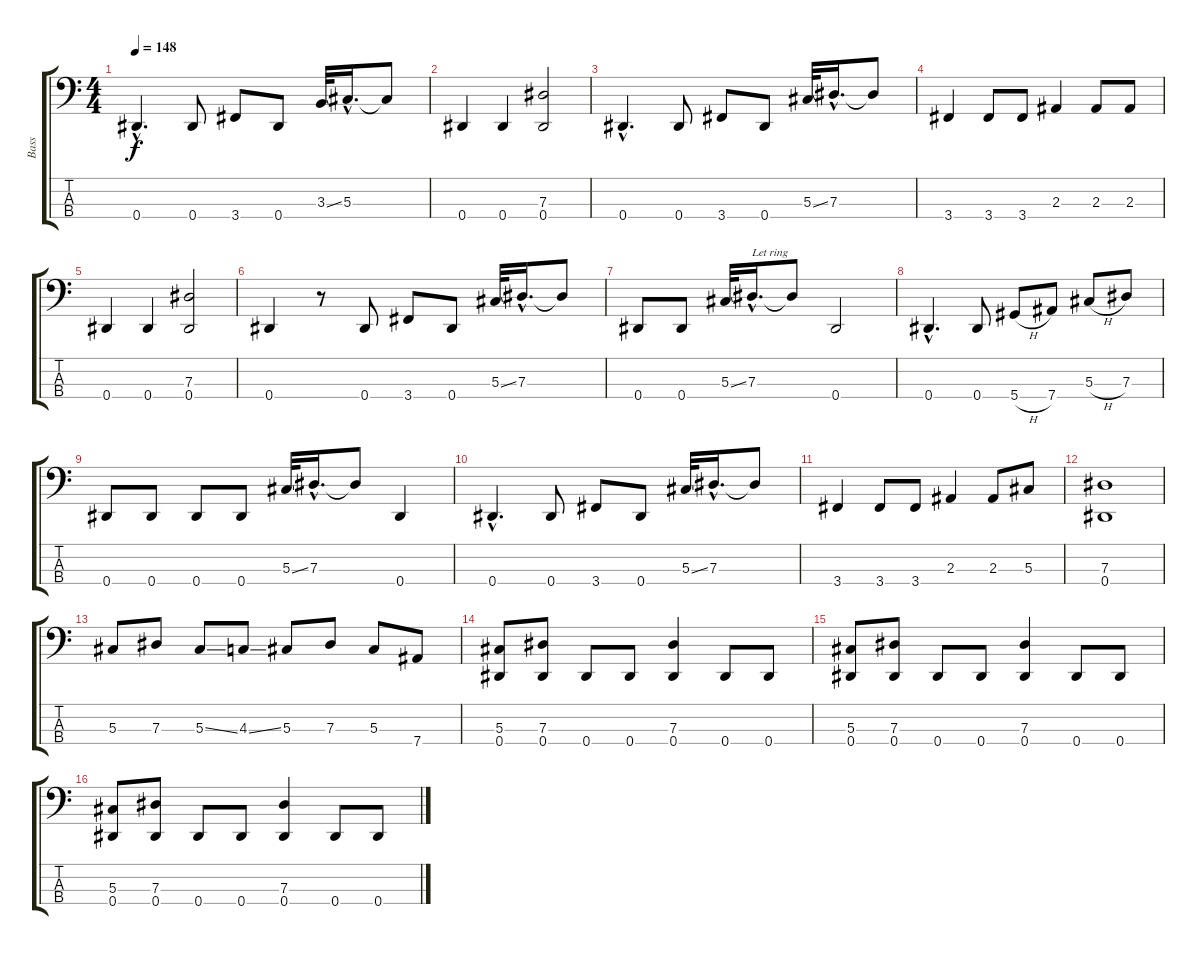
\track ("Bass" "Bass") {instrument electricbasspick}
\staff {score tabs}
\tuning (Gb2 Db2 Ab1 Eb1) {hide}
\ts (4 4)
\tempo 148
\clef f4
\ks c
0.4{hac}.4{d dy f} 0.4.8 3.4.8 0.4.8 3.3{ss}.32 5.3{hac}.16{d} 5.3{t}.8 |
0.4.4 0.4.4 (7.3 0.4).2 |
0.4{hac}.4{d} 0.4.8 3.4.8 0.4.8 5.3{ss}.32 7.3{hac}.16{d} 7.3{t}.8 |
3.4.4 3.4.8 3.4.8 2.3.4 2.3.8 2.3.8 |
0.4.4 0.4.4 (7.3 0.4).2 |
0.4.4 r.8 0.4.8 3.4.8 0.4.8 5.3{ss}.32 7.3{hac}.16{d} 7.3{t}.8 |
0.4.8 0.4.8 5.3{ss}.32 7.3{hac}.16{d txt "Let ring"} 7.3{t}.8 0.4.2 |
0.4{hac}.4{d} 0.4.8 5.4{h}.8 7.4.8 5.3{h}.8 7.3.8 |
0.4.8 0.4.8 0.4.8 0.4.8 5.3{ss}.32 7.3{hac}.16{d} 7.3{t}.8 0.4.4 |
0.4{hac}.4{d} 0.4.8 3.4.8 0.4.8 5.3{ss}.32 7.3{hac}.16{d} 7.3{t}.8 |
3.4.4 3.4.8 3.4.8 2.3.4 2.3.8 5.3.8 |
(7.3 0.4).1 |
5.3.8 7.3.8 5.3{ss}.8 4.3{ss}.8 5.3.8 7.3.8 5.3.8 7.4.8 |
(5.3 0.4).8 (7.3 0.4).8 0.4.8 0.4.8 (7.3 0.4).4 0.4.8 0.4.8 |
(5.3 0.4).8 (7.3 0.4).8 0.4.8 0.4.8 (7.3 0.4).4 0.4.8 0.4.8 |
(5.3 0.4).8 (7.3 0.4).8 0.4.8 0.4.8 (7.3 0.4).4 0.4.8 0.4.8
